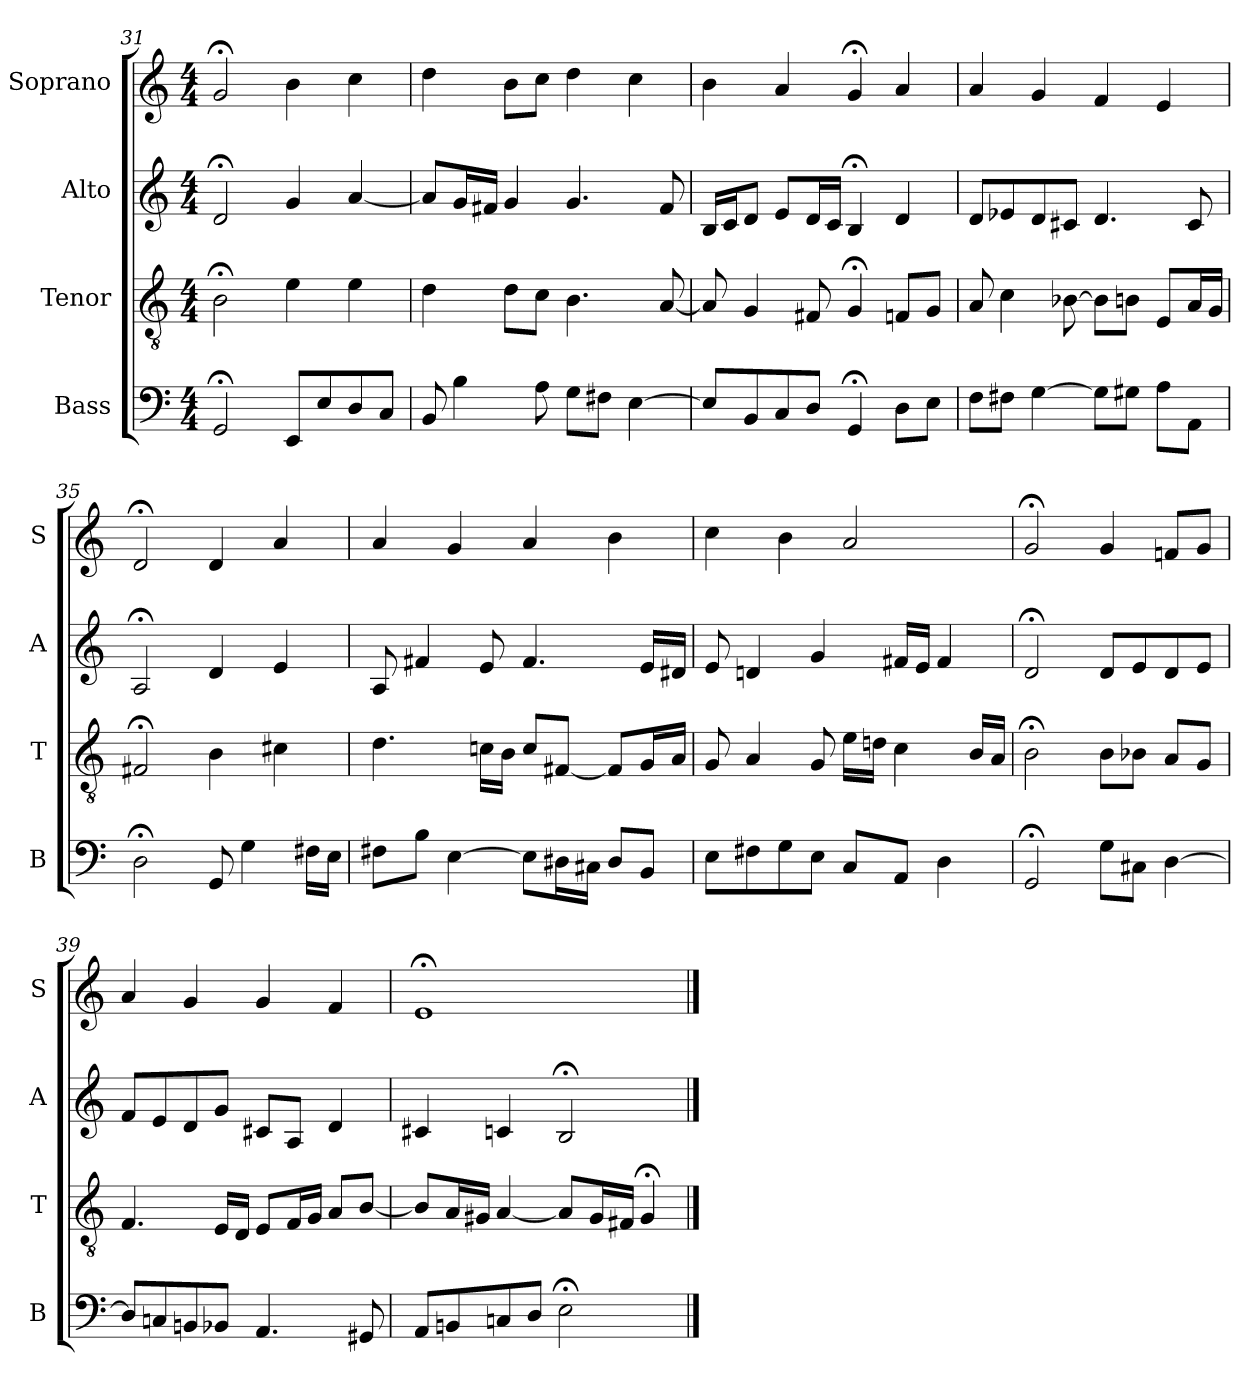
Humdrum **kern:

**kern	**kern	**kern	**kern
*part4	*part3	*part2	*part1
*staff4	*staff3	*staff2	*staff1
*I"Bass	*I"Tenor	*I"Alto	*I"Soprano
*I'B	*I'T	*I'A	*I'S
*clefF4	*clefGv2	*clefG2	*clefG2
*k[]	*k[]	*k[]	*k[]
*a:	*a:	*a:	*a:
*M4/4	*M4/4	*M4/4	*M4/4
=31	=31	=31	=31
2GG;<	2B;<	2d;<	2g;<
8EEL	4e	4g	4b
8E	.	.	.
8D	4e	[4a	4cc
8CJ	.	.	.
=32	=32	=32	=32
8BB	4d	8aL]	4dd
4B	.	16gL	.
.	.	16f#XJJ	.
.	8dL	4g	8bL
8A	8cJ	.	8ccJ
8GL	4.B	4.g	4dd
8F#XJ	.	.	.
[4E	.	.	4cc
.	[8A	8f#	.
=33	=33	=33	=33
8EL]	8A]	16BLL	4b
.	.	16cJ	.
8BB	4G	8dJ	.
8C	.	8eL	4a
8DJ	8F#X	16dL	.
.	.	16cJJ	.
4GG;<	4G;<	4B;<	4g;<
8DL	8FnL	4d	4a
8EJ	8GJ	.	.
=34	=34	=34	=34
8FL	8A	8dL	4a
8F#XJ	4c	8e-X	.
[4G	.	8d	4g
.	[8B-X	8c#XJ	.
8GL]	8B-L]	4.d	4f
8G#XJ	8BnJ	.	.
8AL	8EL	.	4e
8AAJ	16AL	8c#	.
.	16GJJ	.	.
=35	=35	=35	=35
2D;<	2F#X;<	2A;<	2d;<
8GG	4B	4d	4d
4G	.	.	.
.	4c#X	4e	4a
16F#XLL	.	.	.
16EJJ	.	.	.
=36	=36	=36	=36
8F#XL	4.d	8A	4a
8BJ	.	4f#X	.
[4E	.	.	4g
.	16cnLL	8e	.
.	16BJJ	.	.
8EL]	8cL	4.f#	4a
16D#XL	[8F#XJ	.	.
16C#XJJ	.	.	.
8D#L	8F#L]	.	4b
8BBJ	16GL	16eLL	.
.	16AJJ	16d#XJJ	.
=37	=37	=37	=37
8EL	8G	8e	4cc
8F#X	4A	4dn	.
8G	.	.	4b
8EJ	8G	4g	.
8CL	16eLL	.	2a
.	16dnJJ	.	.
8AAJ	4c	16f#XLL	.
.	.	16eJJ	.
4D	.	4f#	.
.	16BLL	.	.
.	16AJJ	.	.
=38	=38	=38	=38
2GG;<	2B;<	2d;<	2g;<
8GL	8BL	8dL	4g
8C#XJ	8B-XJ	8e	.
[4D	8AL	8d	8fnL
.	8GJ	8eJ	8gJ
=39	=39	=39	=39
8DL]	4.F	8fL	4a
8Cn	.	8e	.
8BBn	.	8d	4g
8BB-XJ	16ELL	8gJ	.
.	16DJJ	.	.
4.AA	8EL	8c#XL	4g
.	16FL	8AJ	.
.	16GJJ	.	.
.	8AL	4d	4f
8GG#X	[8BJ	.	.
=40	=40	=40	=40
8AAL	8BL]	4c#X	1e;<
8BBn	16AL	.	.
.	16G#XJJ	.	.
8Cn	[4A	4cn	.
8DJ	.	.	.
2E;<	8AL]	2B;<	.
.	16G#L	.	.
.	16F#XJJ	.	.
.	4G#;<	.	.
==	==	==	==
*-	*-	*-	*-
